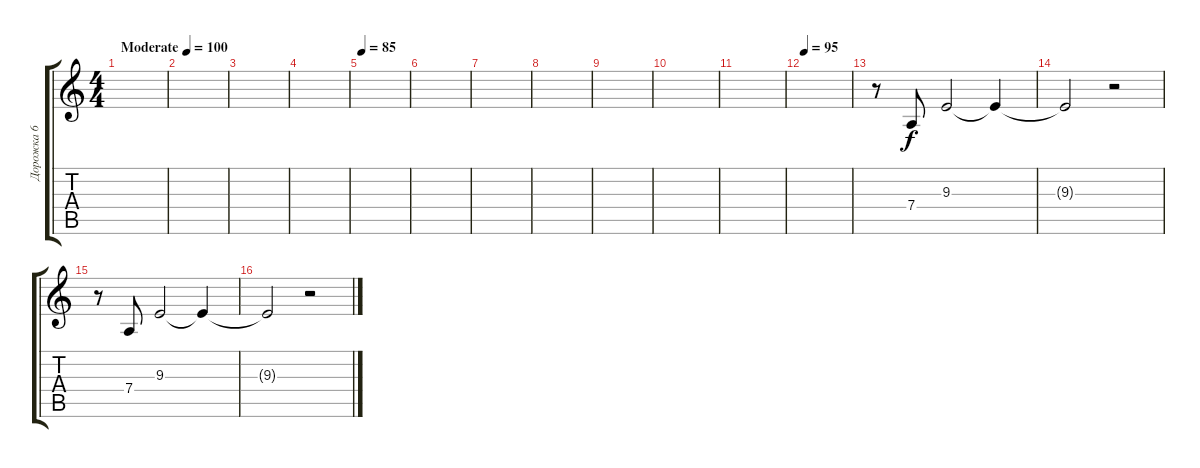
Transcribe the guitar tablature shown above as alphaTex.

\track ("Дорожка 6" "Дорожка 6") {instrument fx7echoes}
\staff {score tabs}
\tuning (E4 B3 G3 D3 A2 E2) {hide}
\ts (4 4)
\tempo (100 "Moderate")
\tempo 85
\tempo (100 "Moderate")
\clef g2
\ks c
|
|
|
|
\tempo 85
|
|
|
|
|
|
|
\tempo 95
|
r.8 7.4.8 9.3.2 9.3{t}.4 |
9.3{t}.2 r.2 |
r.8 7.4.8 9.3.2 9.3{t}.4 |
9.3{t}.2 r.2
